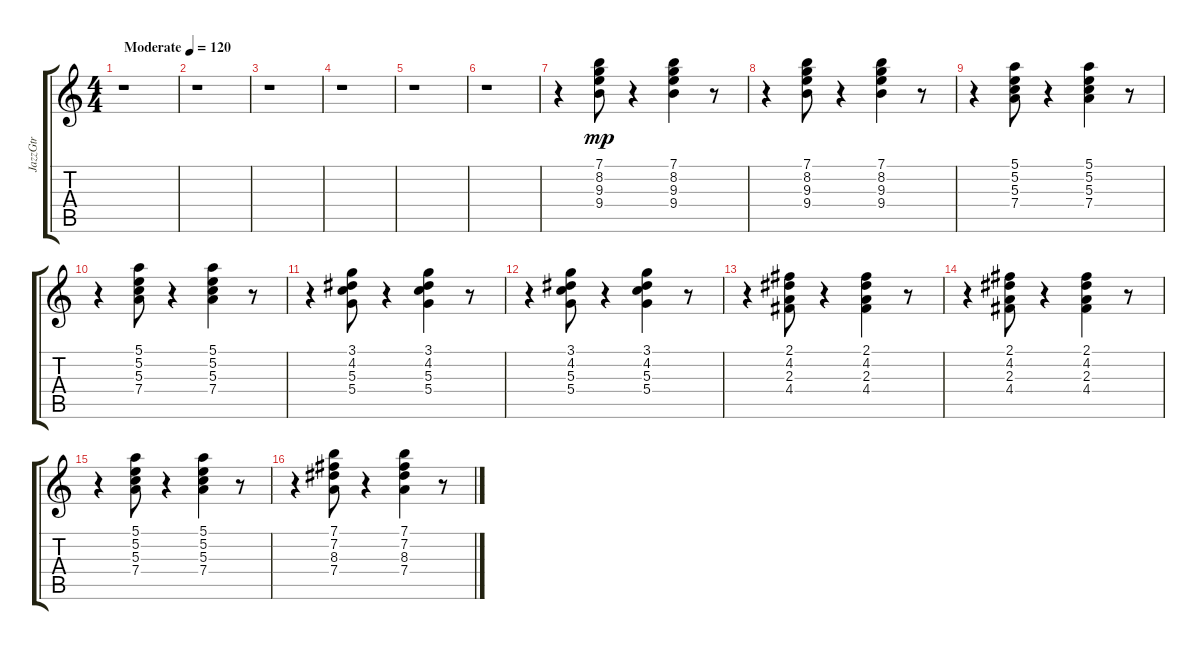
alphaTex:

\track ("JazzGtr" "JazzGtr") {instrument electricguitarjazz}
\staff {score tabs}
\tuning (E4 B3 G3 D3 A2 E2) {hide}
\ts (4 4)
\tempo (120 "Moderate")
\clef g2
\ks c
r.1{dy mp instrument electricguitarjazz} |
r.1 |
r.1 |
r.1 |
r.1 |
r.1 |
r.4 (7.1 8.2 9.3 9.4).8 r.4 (7.1 8.2 9.3 9.4).4 r.8 |
r.4 (7.1 8.2 9.3 9.4).8 r.4 (7.1 8.2 9.3 9.4).4 r.8 |
r.4 (5.1 5.2 5.3 7.4).8 r.4 (5.1 5.2 5.3 7.4).4 r.8 |
r.4 (5.1 5.2 5.3 7.4).8 r.4 (5.1 5.2 5.3 7.4).4 r.8 |
r.4 (3.1 4.2 5.3 5.4).8 r.4 (3.1 4.2 5.3 5.4).4 r.8 |
r.4 (3.1 4.2 5.3 5.4).8 r.4 (3.1 4.2 5.3 5.4).4 r.8 |
r.4 (2.1 4.2 2.3 4.4).8 r.4 (2.1 4.2 2.3 4.4).4 r.8 |
r.4 (2.1 4.2 2.3 4.4).8 r.4 (2.1 4.2 2.3 4.4).4 r.8 |
r.4 (5.1 5.2 5.3 7.4).8 r.4 (5.1 5.2 5.3 7.4).4 r.8 |
r.4 (7.1 7.2 8.3 7.4).8 r.4 (7.1 7.2 8.3 7.4).4 r.8
